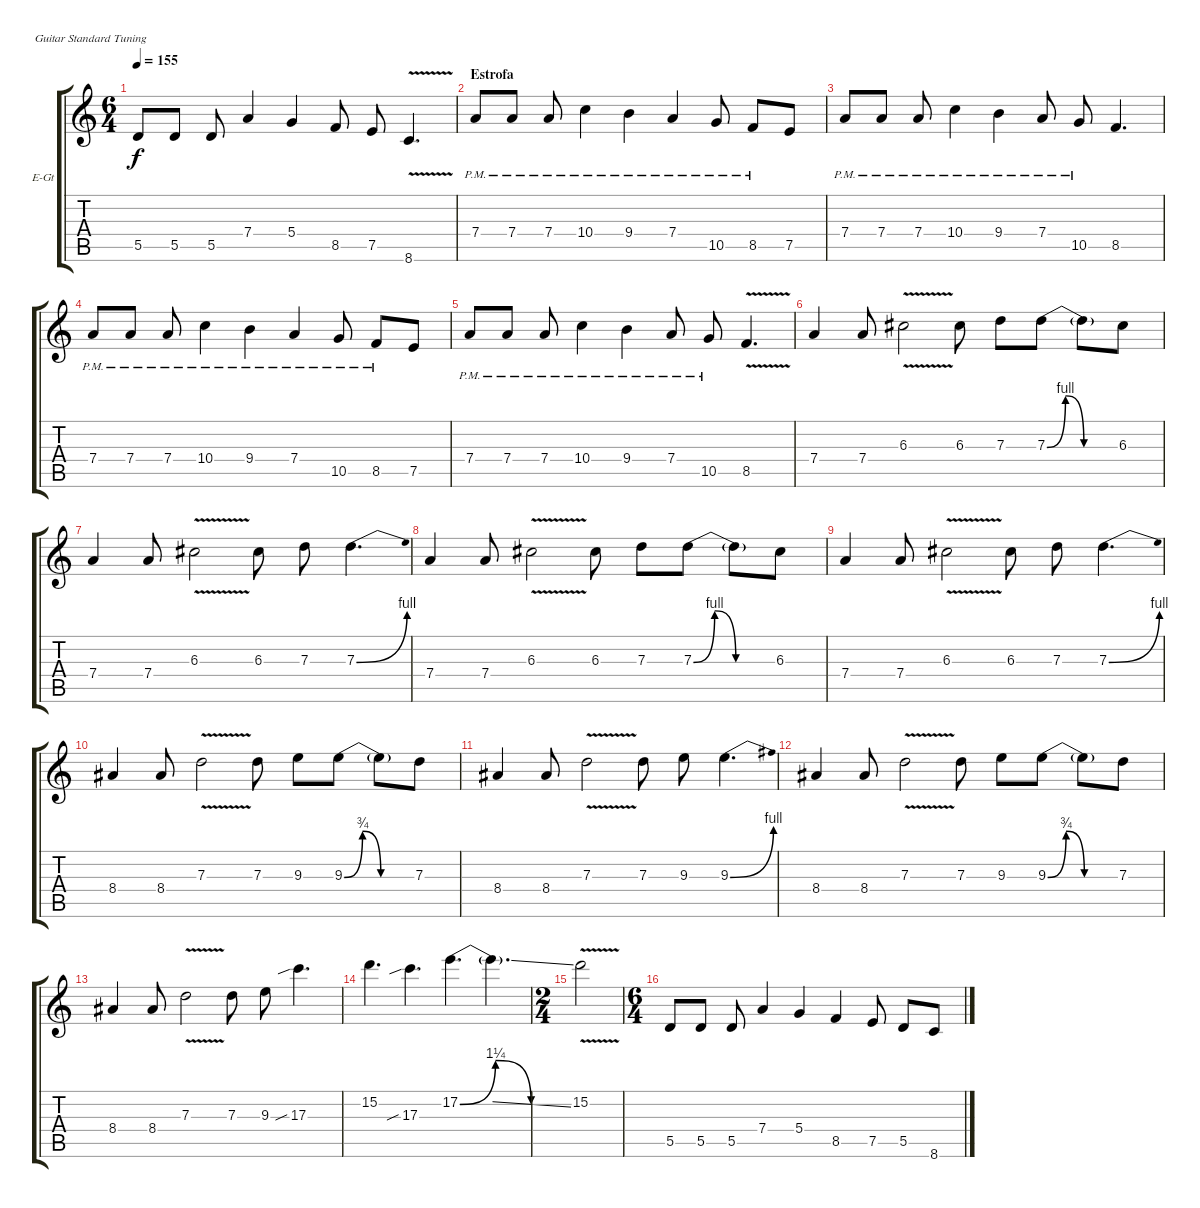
\defaultSystemsLayout 4
\bracketExtendMode groupsimilarinstruments
\firstSystemTrackNameOrientation horizontal
\otherSystemsTrackNameOrientation horizontal
\track ("Electric Guitar" "E-Gt") {instrument distortionguitar}
\staff {score tabs}
\tuning (E4 B3 G3 D3 A2 E2)
\ts (6 4)
\tempo 155
\clef g2
\ks c
5.5.8{dy f} 5.5.8 5.5.8 7.4.4 5.4.4 8.5.8 7.5.8 8.6{v}.4{d} |
\section ("" "Estrofa")
7.4{pm}.8 7.4{pm}.8 7.4{pm}.8 10.4{pm}.4 9.4{pm}.4 7.4{pm}.4 10.5{pm}.8 8.5{pm}.8 7.5.8 |
7.4{pm}.8 7.4{pm}.8 7.4{pm}.8 10.4{pm}.4 9.4{pm}.4 7.4{pm}.8 10.5{pm}.8 8.5.4{d} |
7.4{pm}.8 7.4{pm}.8 7.4{pm}.8 10.4{pm}.4 9.4{pm}.4 7.4{pm}.4 10.5{pm}.8 8.5{pm}.8 7.5.8 |
7.4{pm}.8 7.4{pm}.8 7.4{pm}.8 10.4{pm}.4 9.4{pm}.4 7.4{pm}.8 10.5{pm}.8 8.5{v}.4{d} |
7.4.4 7.4.8 6.3{v}.2 6.3.8 7.3.8 7.3{be (bendrelease 0 0 30 4 30 4 60 0)}.8 7.3{be (hold 0 0 60 0) t}.8 6.3.8 |
7.4.4 7.4.8 6.3{v}.2 6.3.8 7.3.8 7.3{be (bend 7.8 0 18.599999999999998 4)}.4{d} |
7.4.4 7.4.8 6.3{v}.2 6.3.8 7.3.8 7.3{be (bendrelease 0 0 30 4 30 4 60 0)}.8 7.3{be (hold 0 0 60 0) t}.8 6.3.8 |
7.4.4 7.4.8 6.3{v}.2 6.3.8 7.3.8 7.3{be (bend 7.8 0 18.599999999999998 4)}.4{d} |
8.4.4 8.4.8 7.3{v}.2 7.3.8 9.3.8 9.3{be (bendrelease 0 0 30 3 30 3 60 0)}.8 9.3{be (hold 0 0 60 0) t}.8 7.3.8 |
8.4.4 8.4.8 7.3{v}.2 7.3.8 9.3.8 9.3{be (bend 7.8 0 18.599999999999998 4)}.4{d} |
8.4.4 8.4.8 7.3{v}.2 7.3.8 9.3.8 9.3{be (bendrelease 0 0 30 3 30 3 60 0)}.8 9.3{be (hold 0 0 60 0) t}.8 7.3.8 |
8.4.4 8.4.8 7.3{v}.2 7.3.8 9.3.8 17.3{sib}.4{d} |
15.2.4{d} 17.3{sib}.4{d} 17.2{be (bendrelease 0 0 30 5 30 5 60 0)}.4{d} 17.2{ss t}.4{d} |
\ts (2 4)
15.2{v}.2 |
\ts (6 4)
5.5.8 5.5.8 5.5.8 7.4.4 5.4.4 8.5.4 7.5.8 5.5.8 8.6.8
